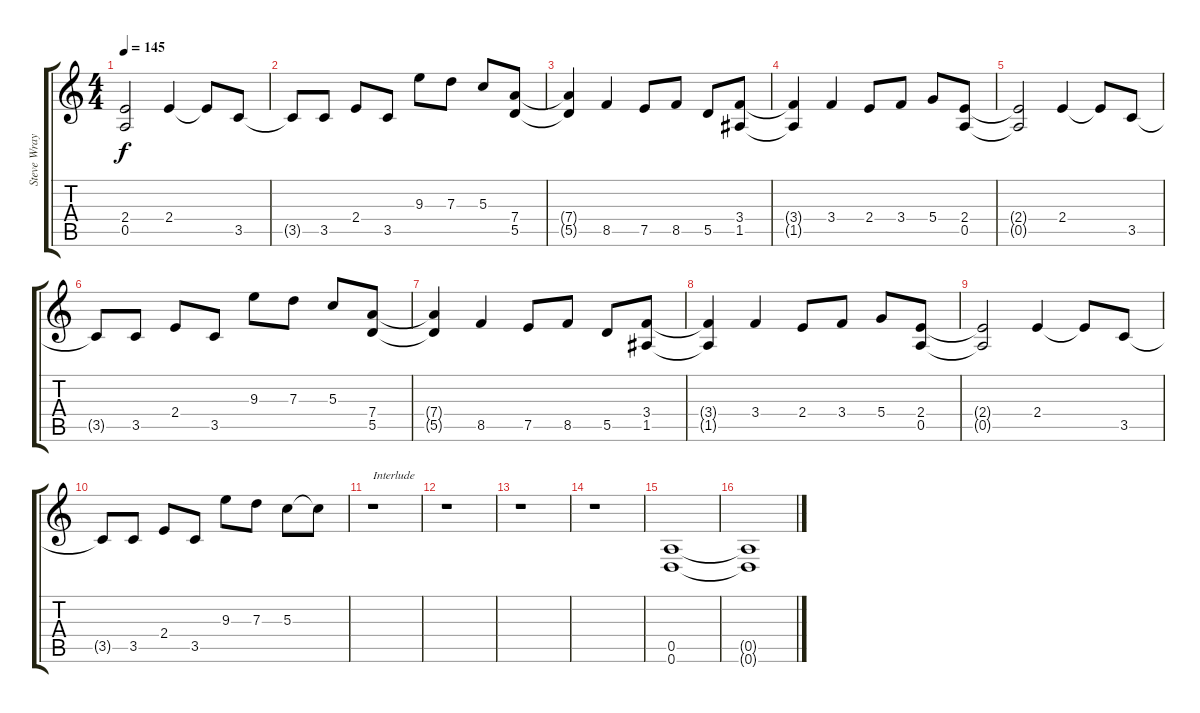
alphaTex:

\track ("Steve Wray" "Steve Wray") {instrument distortionguitar}
\staff {score tabs}
\tuning (E4 B3 G3 D3 A2 D2) {hide}
\ts (4 4)
\tempo 145
\clef g2
\ks c
(2.4{t} 0.5{t}).2{dy f} 2.4.4 2.4{t}.8 3.5.8 |
3.5{t}.8 3.5.8 2.4.8 3.5.8 9.3.8 7.3.8 5.3.8 (7.4 5.5).8 |
(7.4{t} 5.5{t}).4 8.5.4 7.5.8 8.5.8 5.5.8 (3.4 1.5).8 |
(3.4{t} 1.5{t}).4 3.4.4 2.4.8 3.4.8 5.4.8 (2.4 0.5).8 |
(2.4{t} 0.5{t}).2 2.4.4 2.4{t}.8 3.5.8 |
3.5{t}.8 3.5.8 2.4.8 3.5.8 9.3.8 7.3.8 5.3.8 (7.4 5.5).8 |
(7.4{t} 5.5{t}).4 8.5.4 7.5.8 8.5.8 5.5.8 (3.4 1.5).8 |
(3.4{t} 1.5{t}).4 3.4.4 2.4.8 3.4.8 5.4.8 (2.4 0.5).8 |
(2.4{t} 0.5{t}).2 2.4.4 2.4{t}.8 3.5.8 |
3.5{t}.8 3.5.8 2.4.8 3.5.8 9.3.8 7.3.8 5.3.8 5.3{t}.8 |
r.1{txt "Interlude"} |
r.1 |
r.1 |
r.1 |
(0.5 0.6).1 |
(0.5{t} 0.6{t}).1
